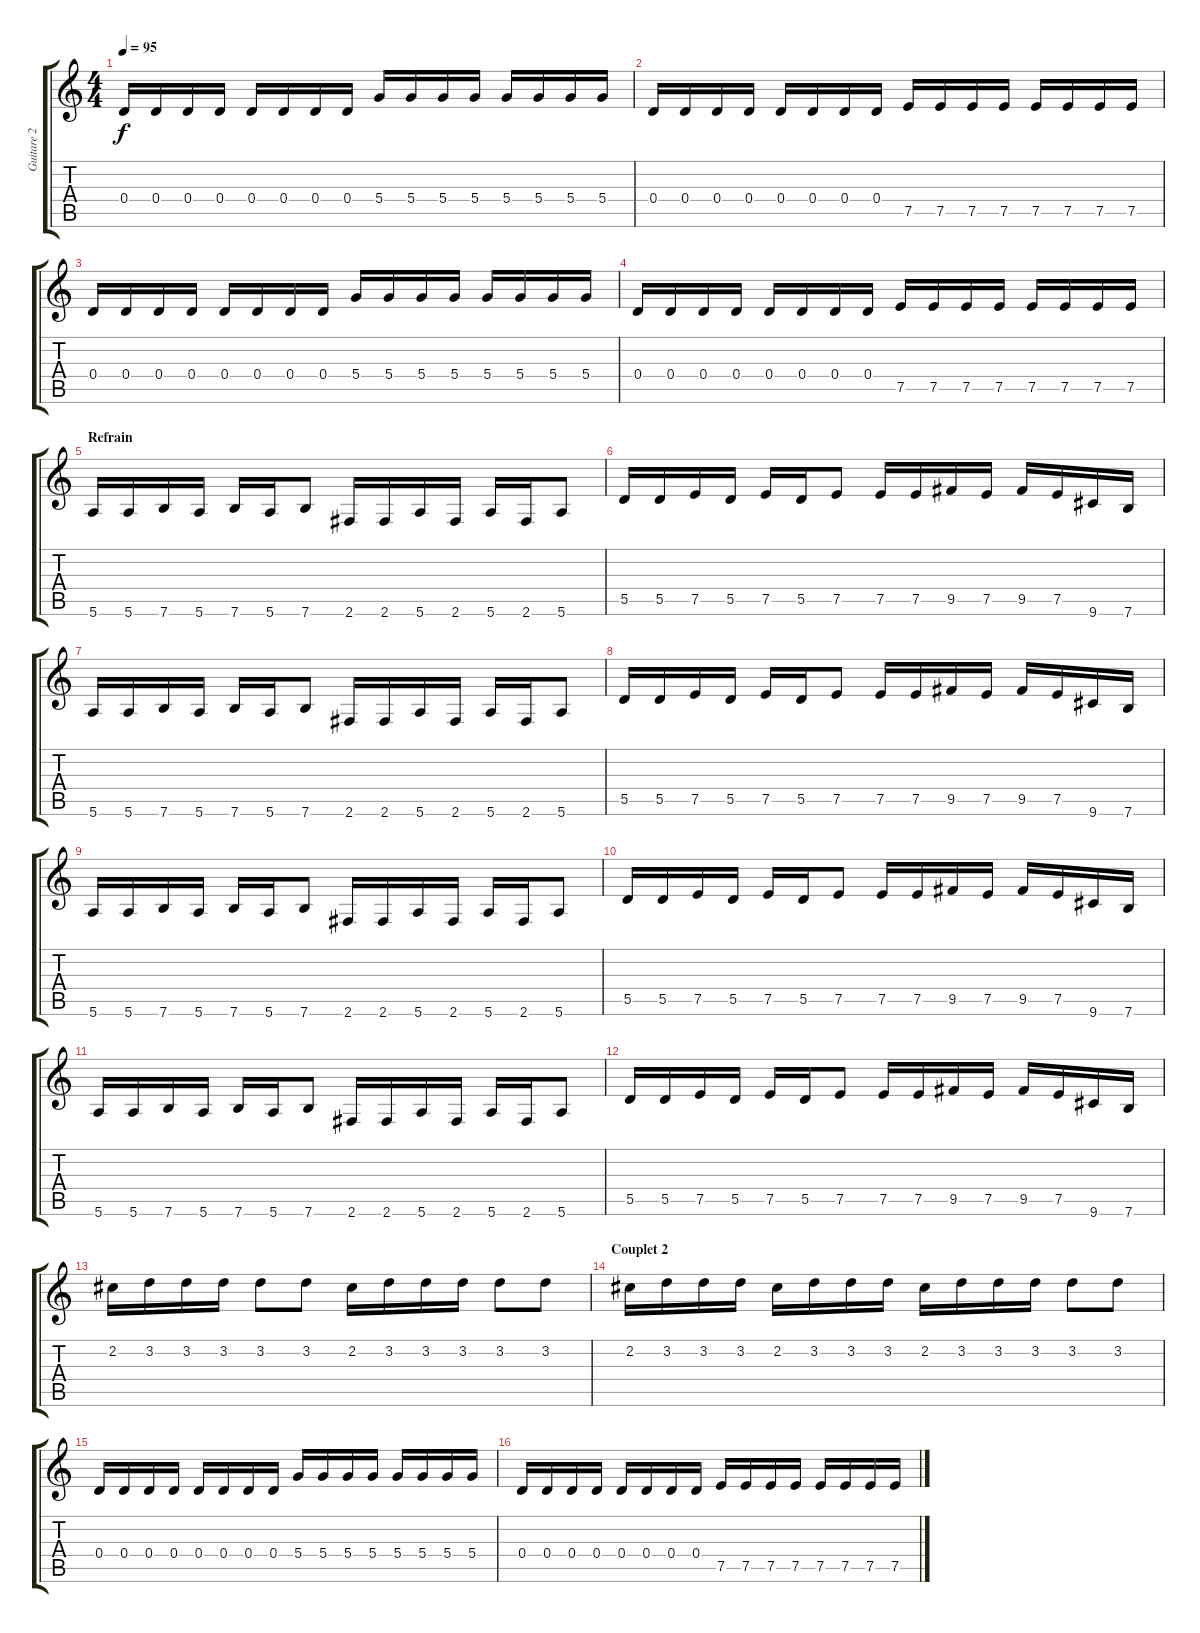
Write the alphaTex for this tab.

\track ("Guitare 2" "Guitare 2") {instrument electricguitarclean}
\staff {score tabs}
\tuning (E4 B3 G3 D3 A2 E2) {hide}
\ts (4 4)
\tempo 95
\clef g2
\ks c
0.4.16{dy f} 0.4.16 0.4.16 0.4.16 0.4.16 0.4.16 0.4.16 0.4.16 5.4.16 5.4.16 5.4.16 5.4.16 5.4.16 5.4.16 5.4.16 5.4.16 |
0.4.16 0.4.16 0.4.16 0.4.16 0.4.16 0.4.16 0.4.16 0.4.16 7.5.16 7.5.16 7.5.16 7.5.16 7.5.16 7.5.16 7.5.16 7.5.16 |
0.4.16 0.4.16 0.4.16 0.4.16 0.4.16 0.4.16 0.4.16 0.4.16 5.4.16 5.4.16 5.4.16 5.4.16 5.4.16 5.4.16 5.4.16 5.4.16 |
0.4.16 0.4.16 0.4.16 0.4.16 0.4.16 0.4.16 0.4.16 0.4.16 7.5.16 7.5.16 7.5.16 7.5.16 7.5.16 7.5.16 7.5.16 7.5.16 |
\section ("" "Refrain")
5.6.16 5.6.16 7.6.16 5.6.16 7.6.16 5.6.16 7.6.8 2.6.16 2.6.16 5.6.16 2.6.16 5.6.16 2.6.16 5.6.8 |
5.5.16 5.5.16 7.5.16 5.5.16 7.5.16 5.5.16 7.5.8 7.5.16 7.5.16 9.5.16 7.5.16 9.5.16 7.5.16 9.6.16 7.6.16 |
5.6.16 5.6.16 7.6.16 5.6.16 7.6.16 5.6.16 7.6.8 2.6.16 2.6.16 5.6.16 2.6.16 5.6.16 2.6.16 5.6.8 |
5.5.16 5.5.16 7.5.16 5.5.16 7.5.16 5.5.16 7.5.8 7.5.16 7.5.16 9.5.16 7.5.16 9.5.16 7.5.16 9.6.16 7.6.16 |
5.6.16 5.6.16 7.6.16 5.6.16 7.6.16 5.6.16 7.6.8 2.6.16 2.6.16 5.6.16 2.6.16 5.6.16 2.6.16 5.6.8 |
5.5.16 5.5.16 7.5.16 5.5.16 7.5.16 5.5.16 7.5.8 7.5.16 7.5.16 9.5.16 7.5.16 9.5.16 7.5.16 9.6.16 7.6.16 |
5.6.16 5.6.16 7.6.16 5.6.16 7.6.16 5.6.16 7.6.8 2.6.16 2.6.16 5.6.16 2.6.16 5.6.16 2.6.16 5.6.8 |
5.5.16 5.5.16 7.5.16 5.5.16 7.5.16 5.5.16 7.5.8 7.5.16 7.5.16 9.5.16 7.5.16 9.5.16 7.5.16 9.6.16 7.6.16 |
2.2.16 3.2.16 3.2.16 3.2.16 3.2.8 3.2.8 2.2.16 3.2.16 3.2.16 3.2.16 3.2.8 3.2.8 |
\section ("" "Couplet 2")
2.2.16 3.2.16 3.2.16 3.2.16 2.2.16 3.2.16 3.2.16 3.2.16 2.2.16 3.2.16 3.2.16 3.2.16 3.2.8 3.2.8 |
0.4.16 0.4.16 0.4.16 0.4.16 0.4.16 0.4.16 0.4.16 0.4.16 5.4.16 5.4.16 5.4.16 5.4.16 5.4.16 5.4.16 5.4.16 5.4.16 |
0.4.16 0.4.16 0.4.16 0.4.16 0.4.16 0.4.16 0.4.16 0.4.16 7.5.16 7.5.16 7.5.16 7.5.16 7.5.16 7.5.16 7.5.16 7.5.16
